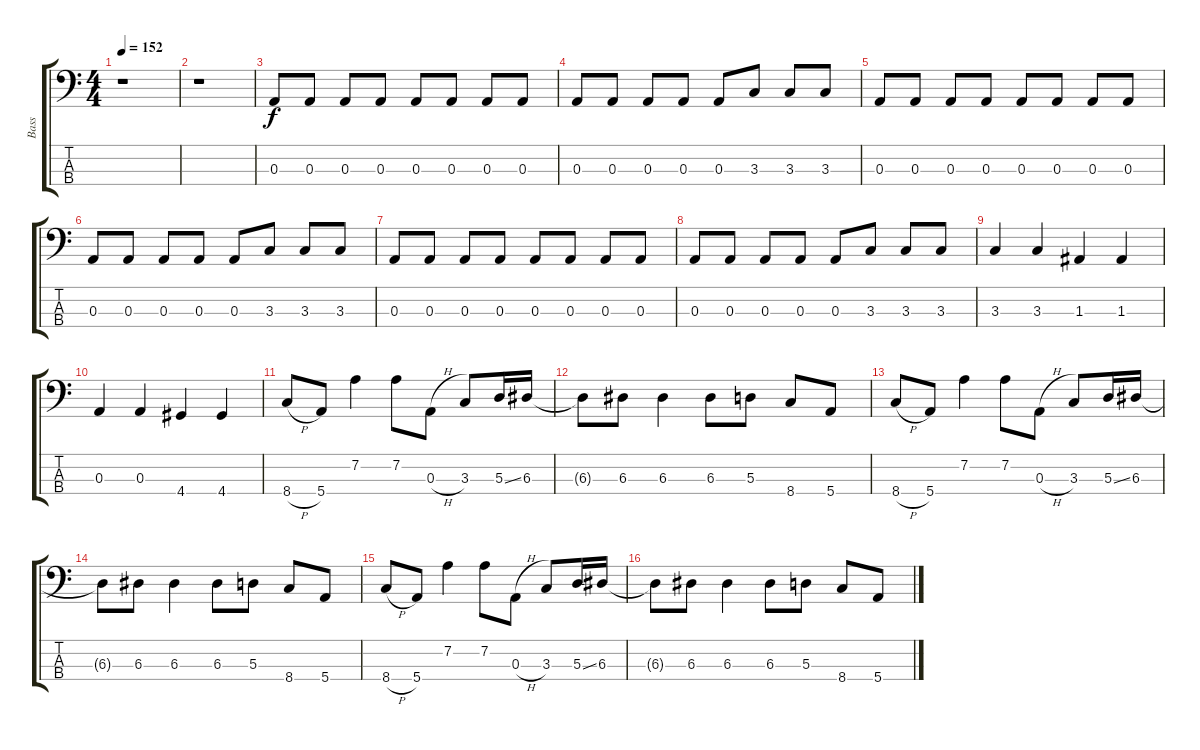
\track ("Bass" "Bass") {instrument electricbassfinger}
\staff {score tabs}
\tuning (G2 D2 A1 E1) {hide}
\ts (4 4)
\tempo 152
\clef f4
\ks c
r.1{dy f instrument electricbassfinger} |
r.1 |
0.3.8 0.3.8 0.3.8 0.3.8 0.3.8 0.3.8 0.3.8 0.3.8 |
0.3.8 0.3.8 0.3.8 0.3.8 0.3.8 3.3.8 3.3.8 3.3.8 |
0.3.8 0.3.8 0.3.8 0.3.8 0.3.8 0.3.8 0.3.8 0.3.8 |
0.3.8 0.3.8 0.3.8 0.3.8 0.3.8 3.3.8 3.3.8 3.3.8 |
0.3.8 0.3.8 0.3.8 0.3.8 0.3.8 0.3.8 0.3.8 0.3.8 |
0.3.8 0.3.8 0.3.8 0.3.8 0.3.8 3.3.8 3.3.8 3.3.8 |
3.3.4 3.3.4 1.3.4 1.3.4 |
0.3.4 0.3.4 4.4.4 4.4.4 |
8.4{h}.8 5.4.8 7.2.4 7.2.8 0.3{h}.8 3.3.8 5.3{ss}.16 6.3.16 |
6.3{t}.8 6.3.8 6.3.4 6.3.8 5.3.8 8.4.8 5.4.8 |
8.4{h}.8 5.4.8 7.2.4 7.2.8 0.3{h}.8 3.3.8 5.3{ss}.16 6.3.16 |
6.3{t}.8 6.3.8 6.3.4 6.3.8 5.3.8 8.4.8 5.4.8 |
8.4{h}.8 5.4.8 7.2.4 7.2.8 0.3{h}.8 3.3.8 5.3{ss}.16 6.3.16 |
6.3{t}.8 6.3.8 6.3.4 6.3.8 5.3.8 8.4.8 5.4.8
